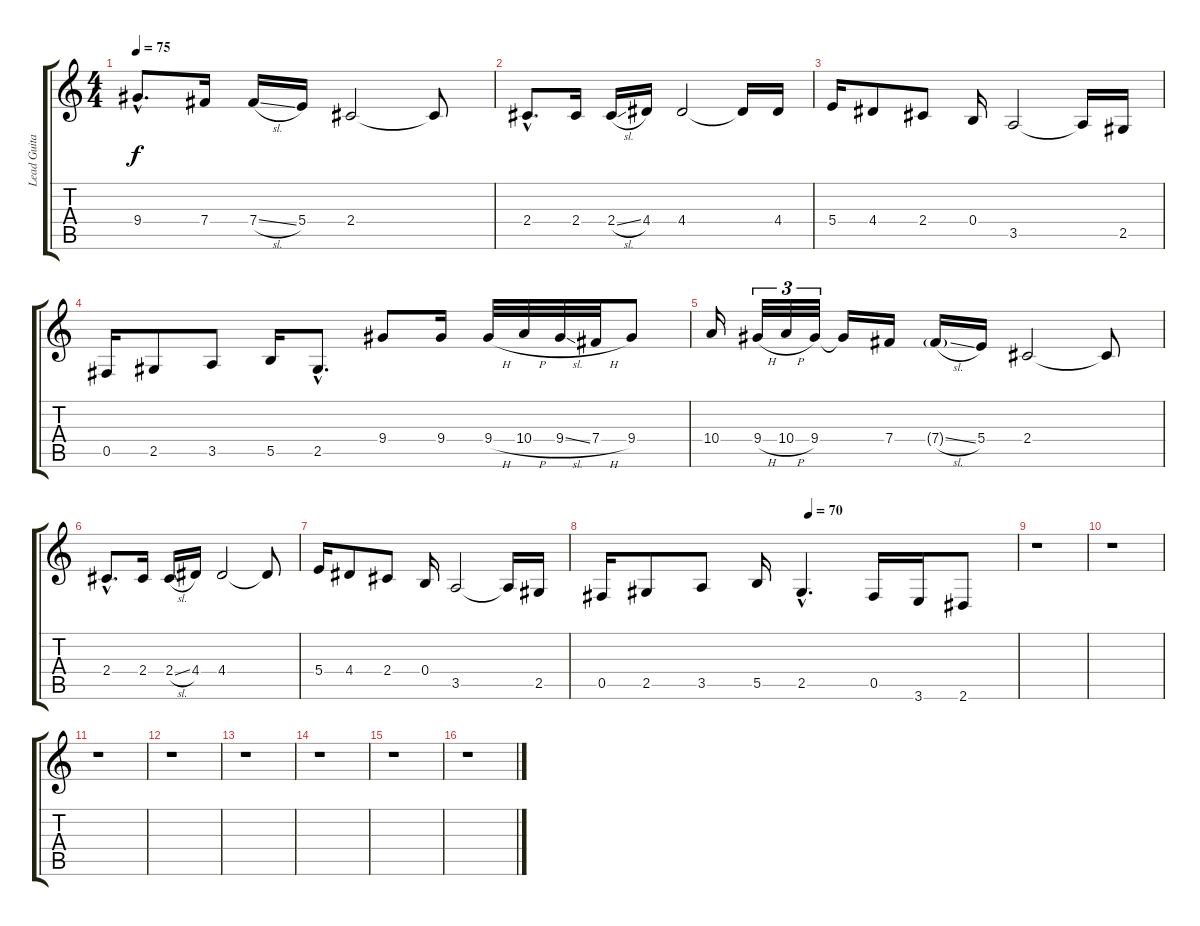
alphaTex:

\track ("Lead Guitar 1 (Distortion)" "Lead Guita") {instrument overdrivenguitar}
\staff {score tabs}
\tuning (Db4 Ab3 E3 B2 Gb2 Db2) {hide}
\ts (4 4)
\tempo 75
\clef g2
\ks c
9.4{hac}.8{d dy f} 7.4.16 7.4{sl}.16 5.4.16 2.4.2 2.4{t}.8 |
2.4{hac}.8{d} 2.4.16 2.4{sl}.16 4.4.16 4.4.2 4.4{t}.16 4.4.16 |
5.4.16 4.4.8 2.4.8 0.4.16 3.5.2 3.5{t}.16 2.5.16 |
0.5.16 2.5.8 3.5.8 5.5.16 2.5{hac}.8{d} 9.4.8 9.4.16 9.4{h}.32 10.4{h}.32 9.4{sl}.32 7.4{h}.32 9.4.8 |
10.4.16 9.4{h}.32{tu (3 2)} 10.4{h}.32{tu (3 2)} 9.4.32{tu (3 2)} 9.4{t}.16 7.4.16 7.4{sl g}.16 5.4.16 2.4.2 2.4{t}.8 |
2.4{hac}.8{d} 2.4.16 2.4{sl}.16 4.4.16 4.4.2 4.4{t}.8 |
5.4.16 4.4.8 2.4.8 0.4.16 3.5.2 3.5{t}.16 2.5.16 |
\tempo (70 0.5)
0.5.16 2.5.8 3.5.8 5.5.16 2.5{hac}.4{d} 0.5.16 3.6.16 2.6.8 |
r.1{volume 16} |
r.1 |
r.1 |
r.1 |
r.1 |
r.1 |
r.1 |
r.1
